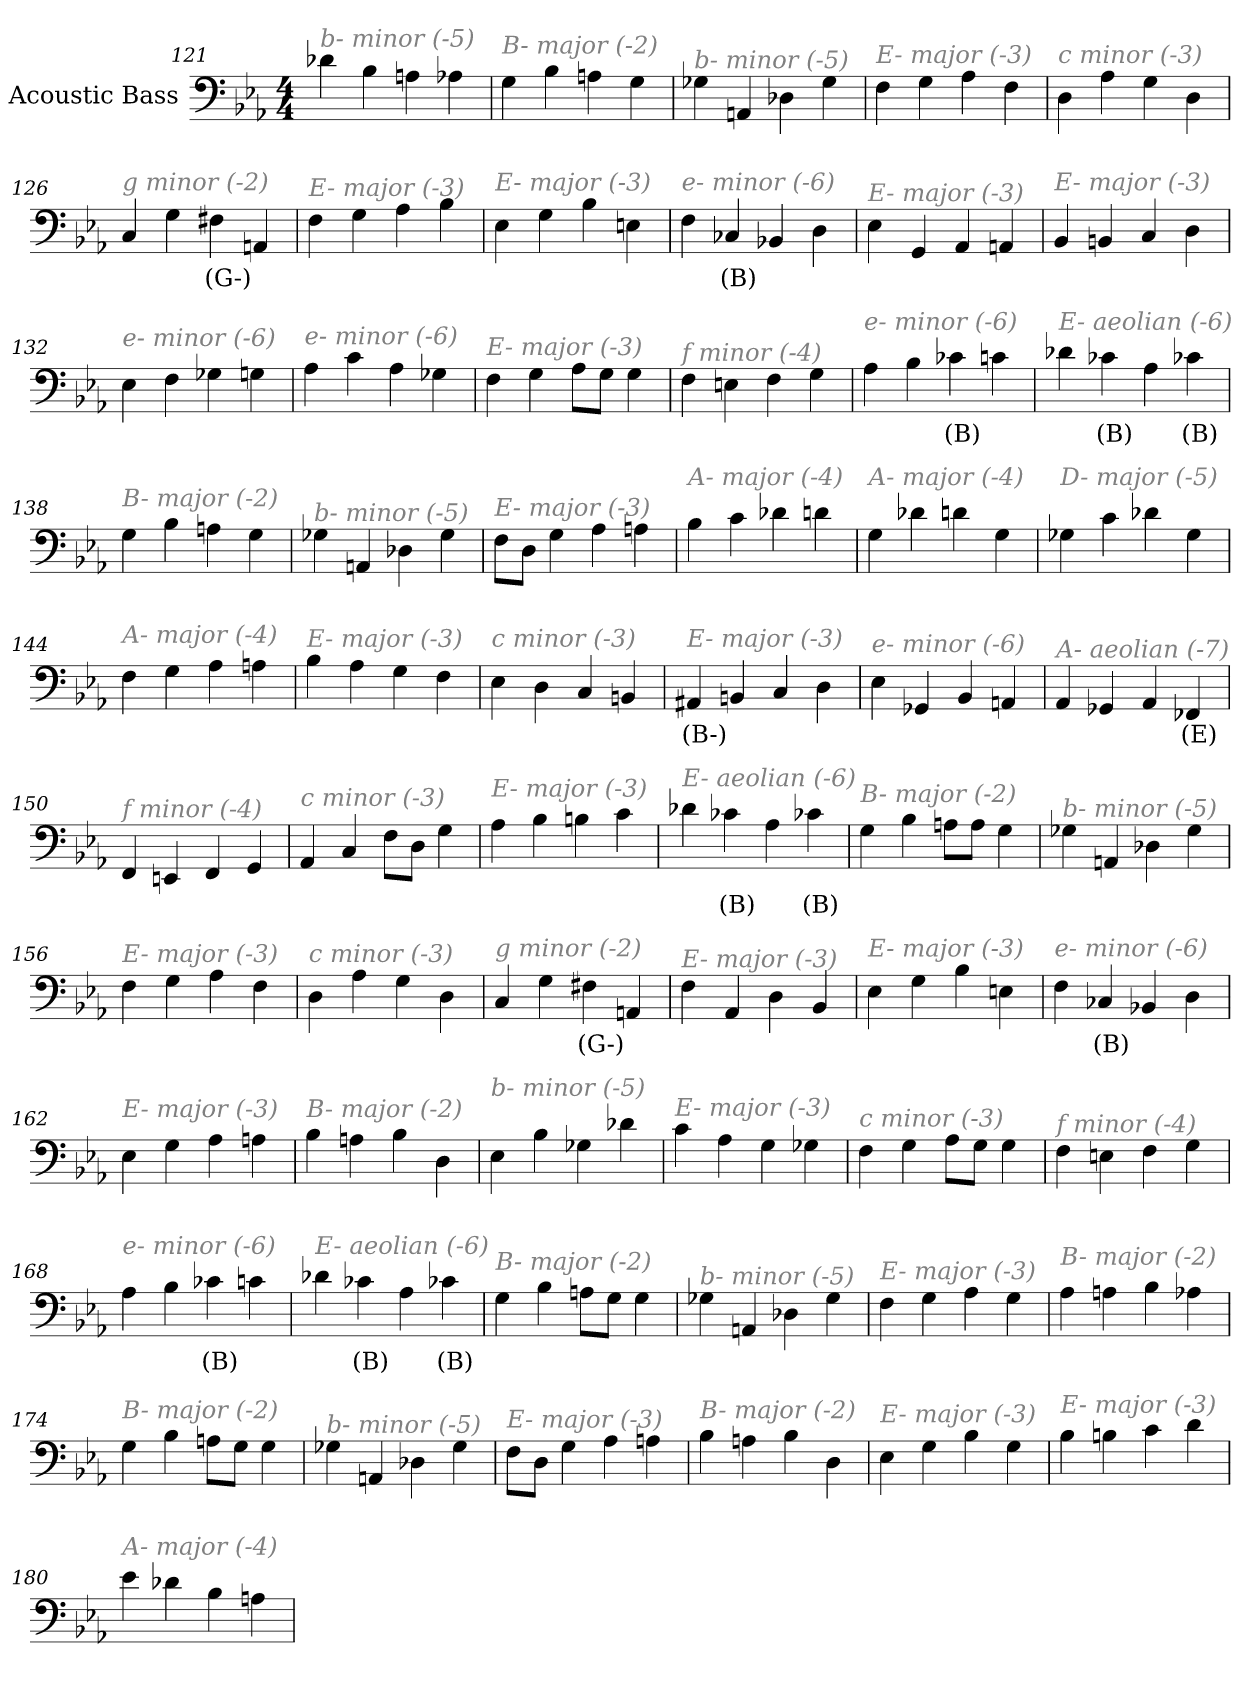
**kern	**text
*part1	*part1
*staff1	*staff1
*I"Acoustic Bass	*
*clefF4	*
*ITrd7c12	*
*k[b-e-a-]	*
*E-:	*
*M4/4	*
=121	=121
!LO:TX:i:color=#808080:t=b- minor (-5)	!
4D-X	.
4BB-	.
4AAn	.
4AA-X	.
=122	=122
!LO:TX:i:color=#808080:t=B- major (-2)	!
4GG	.
4BB-	.
4AAn	.
4GG	.
=123	=123
!LO:TX:i:color=#808080:t=b- minor (-5)	!
4GG-X	.
4AAAn	.
4DD-X	.
4GG-	.
=124	=124
!LO:TX:i:color=#808080:t=E- major (-3)	!
4FF	.
4GG	.
4AA-	.
4FF	.
=125	=125
!LO:TX:i:color=#808080:t=c minor (-3)	!
4DD	.
4AA-	.
4GG	.
4DD	.
=126	=126
!LO:TX:i:color=#808080:t=g minor (-2)	!
4CC	.
4GG	.
4FF#Xi	(G-)
4AAAn	.
=127	=127
!LO:TX:i:color=#808080:t=E- major (-3)	!
4FF	.
4GG	.
4AA-	.
4BB-	.
=128	=128
!LO:TX:i:color=#808080:t=E- major (-3)	!
4EE-	.
4GG	.
4BB-	.
4EEn	.
=129	=129
!LO:TX:i:color=#808080:t=e- minor (-6)	!
4FF	.
4CC-Xi	(B)
4BBB-X	.
4DD	.
=130	=130
!LO:TX:i:color=#808080:t=E- major (-3)	!
4EE-	.
4GGG	.
4AAA-	.
4AAAn	.
=131	=131
!LO:TX:i:color=#808080:t=E- major (-3)	!
4BBB-	.
4BBBn	.
4CC	.
4DD	.
=132	=132
!LO:TX:i:color=#808080:t=e- minor (-6)	!
4EE-	.
4FF	.
4GG-X	.
4GGn	.
=133	=133
!LO:TX:i:color=#808080:t=e- minor (-6)	!
4AA-	.
4C	.
4AA-	.
4GG-X	.
=134	=134
!LO:TX:i:color=#808080:t=E- major (-3)	!
4FF	.
4GG	.
8AA-L	.
8GGJ	.
4GG	.
=135	=135
!LO:TX:i:color=#808080:t=f minor (-4)	!
4FF	.
4EEn	.
4FF	.
4GG	.
=136	=136
!LO:TX:i:color=#808080:t=e- minor (-6)	!
4AA-	.
4BB-	.
4C-Xi	(B)
4C	.
=137	=137
!LO:TX:i:color=#808080:t=E- aeolian (-6)	!
4D-X	.
4C-Xi	(B)
4AA-	.
4C-Xi	(B)
=138	=138
!LO:TX:i:color=#808080:t=B- major (-2)	!
4GG	.
4BB-	.
4AAn	.
4GG	.
=139	=139
!LO:TX:i:color=#808080:t=b- minor (-5)	!
4GG-X	.
4AAAn	.
4DD-X	.
4GG-	.
=140	=140
!LO:TX:i:color=#808080:t=E- major (-3)	!
8FFL	.
8DDJ	.
4GG	.
4AA-	.
4AAn	.
=141	=141
!LO:TX:i:color=#808080:t=A- major (-4)	!
4BB-	.
4C	.
4D-X	.
4Dn	.
=142	=142
!LO:TX:i:color=#808080:t=A- major (-4)	!
4GG	.
4D-X	.
4Dn	.
4GG	.
=143	=143
!LO:TX:i:color=#808080:t=D- major (-5)	!
4GG-X	.
4C	.
4D-X	.
4GG-	.
=144	=144
!LO:TX:i:color=#808080:t=A- major (-4)	!
4FF	.
4GG	.
4AA-	.
4AAn	.
=145	=145
!LO:TX:i:color=#808080:t=E- major (-3)	!
4BB-	.
4AA-	.
4GG	.
4FF	.
=146	=146
!LO:TX:i:color=#808080:t=c minor (-3)	!
4EE-	.
4DD	.
4CC	.
4BBBn	.
=147	=147
!LO:TX:i:color=#808080:t=E- major (-3)	!
4AAA#Xj	(B-)
4BBBn	.
4CC	.
4DD	.
=148	=148
!LO:TX:i:color=#808080:t=e- minor (-6)	!
4EE-	.
4GGG-X	.
4BBB-	.
4AAAn	.
=149	=149
!LO:TX:i:color=#808080:t=A- aeolian (-7)	!
4AAA-	.
4GGG-X	.
4AAA-	.
4FFF-Xi	(E)
=150	=150
!LO:TX:i:color=#808080:t=f minor (-4)	!
4FFF	.
4EEEn	.
4FFF	.
4GGG	.
=151	=151
!LO:TX:i:color=#808080:t=c minor (-3)	!
4AAA-	.
4CC	.
8FFL	.
8DDJ	.
4GG	.
=152	=152
!LO:TX:i:color=#808080:t=E- major (-3)	!
4AA-	.
4BB-	.
4BBn	.
4C	.
=153	=153
!LO:TX:i:color=#808080:t=E- aeolian (-6)	!
4D-X	.
4C-Xi	(B)
4AA-	.
4C-Xi	(B)
=154	=154
!LO:TX:i:color=#808080:t=B- major (-2)	!
4GG	.
4BB-	.
8AAnL	.
8AAJ	.
4GG	.
=155	=155
!LO:TX:i:color=#808080:t=b- minor (-5)	!
4GG-X	.
4AAAn	.
4DD-X	.
4GG-	.
=156	=156
!LO:TX:i:color=#808080:t=E- major (-3)	!
4FF	.
4GG	.
4AA-	.
4FF	.
=157	=157
!LO:TX:i:color=#808080:t=c minor (-3)	!
4DD	.
4AA-	.
4GG	.
4DD	.
=158	=158
!LO:TX:i:color=#808080:t=g minor (-2)	!
4CC	.
4GG	.
4FF#Xi	(G-)
4AAAn	.
=159	=159
!LO:TX:i:color=#808080:t=E- major (-3)	!
4FF	.
4AAA-	.
4DD	.
4BBB-	.
=160	=160
!LO:TX:i:color=#808080:t=E- major (-3)	!
4EE-	.
4GG	.
4BB-	.
4EEn	.
=161	=161
!LO:TX:i:color=#808080:t=e- minor (-6)	!
4FF	.
4CC-Xi	(B)
4BBB-X	.
4DD	.
=162	=162
!LO:TX:i:color=#808080:t=E- major (-3)	!
4EE-	.
4GG	.
4AA-	.
4AAn	.
=163	=163
!LO:TX:i:color=#808080:t=B- major (-2)	!
4BB-	.
4AAn	.
4BB-	.
4DD	.
=164	=164
!LO:TX:i:color=#808080:t=b- minor (-5)	!
4EE-	.
4BB-	.
4GG-X	.
4D-X	.
=165	=165
!LO:TX:i:color=#808080:t=E- major (-3)	!
4C	.
4AA-	.
4GG	.
4GG-X	.
=166	=166
!LO:TX:i:color=#808080:t=c minor (-3)	!
4FF	.
4GG	.
8AA-L	.
8GGJ	.
4GG	.
=167	=167
!LO:TX:i:color=#808080:t=f minor (-4)	!
4FF	.
4EEn	.
4FF	.
4GG	.
=168	=168
!LO:TX:i:color=#808080:t=e- minor (-6)	!
4AA-	.
4BB-	.
4C-Xi	(B)
4C	.
=169	=169
!LO:TX:i:color=#808080:t=E- aeolian (-6)	!
4D-X	.
4C-Xi	(B)
4AA-	.
4C-Xi	(B)
=170	=170
!LO:TX:i:color=#808080:t=B- major (-2)	!
4GG	.
4BB-	.
8AAnL	.
8GGJ	.
4GG	.
=171	=171
!LO:TX:i:color=#808080:t=b- minor (-5)	!
4GG-X	.
4AAAn	.
4DD-X	.
4GG-	.
=172	=172
!LO:TX:i:color=#808080:t=E- major (-3)	!
4FF	.
4GG	.
4AA-	.
4GG	.
=173	=173
!LO:TX:i:color=#808080:t=B- major (-2)	!
4AA-	.
4AAn	.
4BB-	.
4AA-X	.
=174	=174
!LO:TX:i:color=#808080:t=B- major (-2)	!
4GG	.
4BB-	.
8AAnL	.
8GGJ	.
4GG	.
=175	=175
!LO:TX:i:color=#808080:t=b- minor (-5)	!
4GG-X	.
4AAAn	.
4DD-X	.
4GG-	.
=176	=176
!LO:TX:i:color=#808080:t=E- major (-3)	!
8FFL	.
8DDJ	.
4GG	.
4AA-	.
4AAn	.
=177	=177
!LO:TX:i:color=#808080:t=B- major (-2)	!
4BB-	.
4AAn	.
4BB-	.
4DD	.
=178	=178
!LO:TX:i:color=#808080:t=E- major (-3)	!
4EE-	.
4GG	.
4BB-	.
4GG	.
=179	=179
!LO:TX:i:color=#808080:t=E- major (-3)	!
4BB-	.
4BBn	.
4C	.
4D	.
=180	=180
!LO:TX:i:color=#808080:t=A- major (-4)	!
4E-	.
4D-X	.
4BB-	.
4AAn	.
=	=
*-	*-
